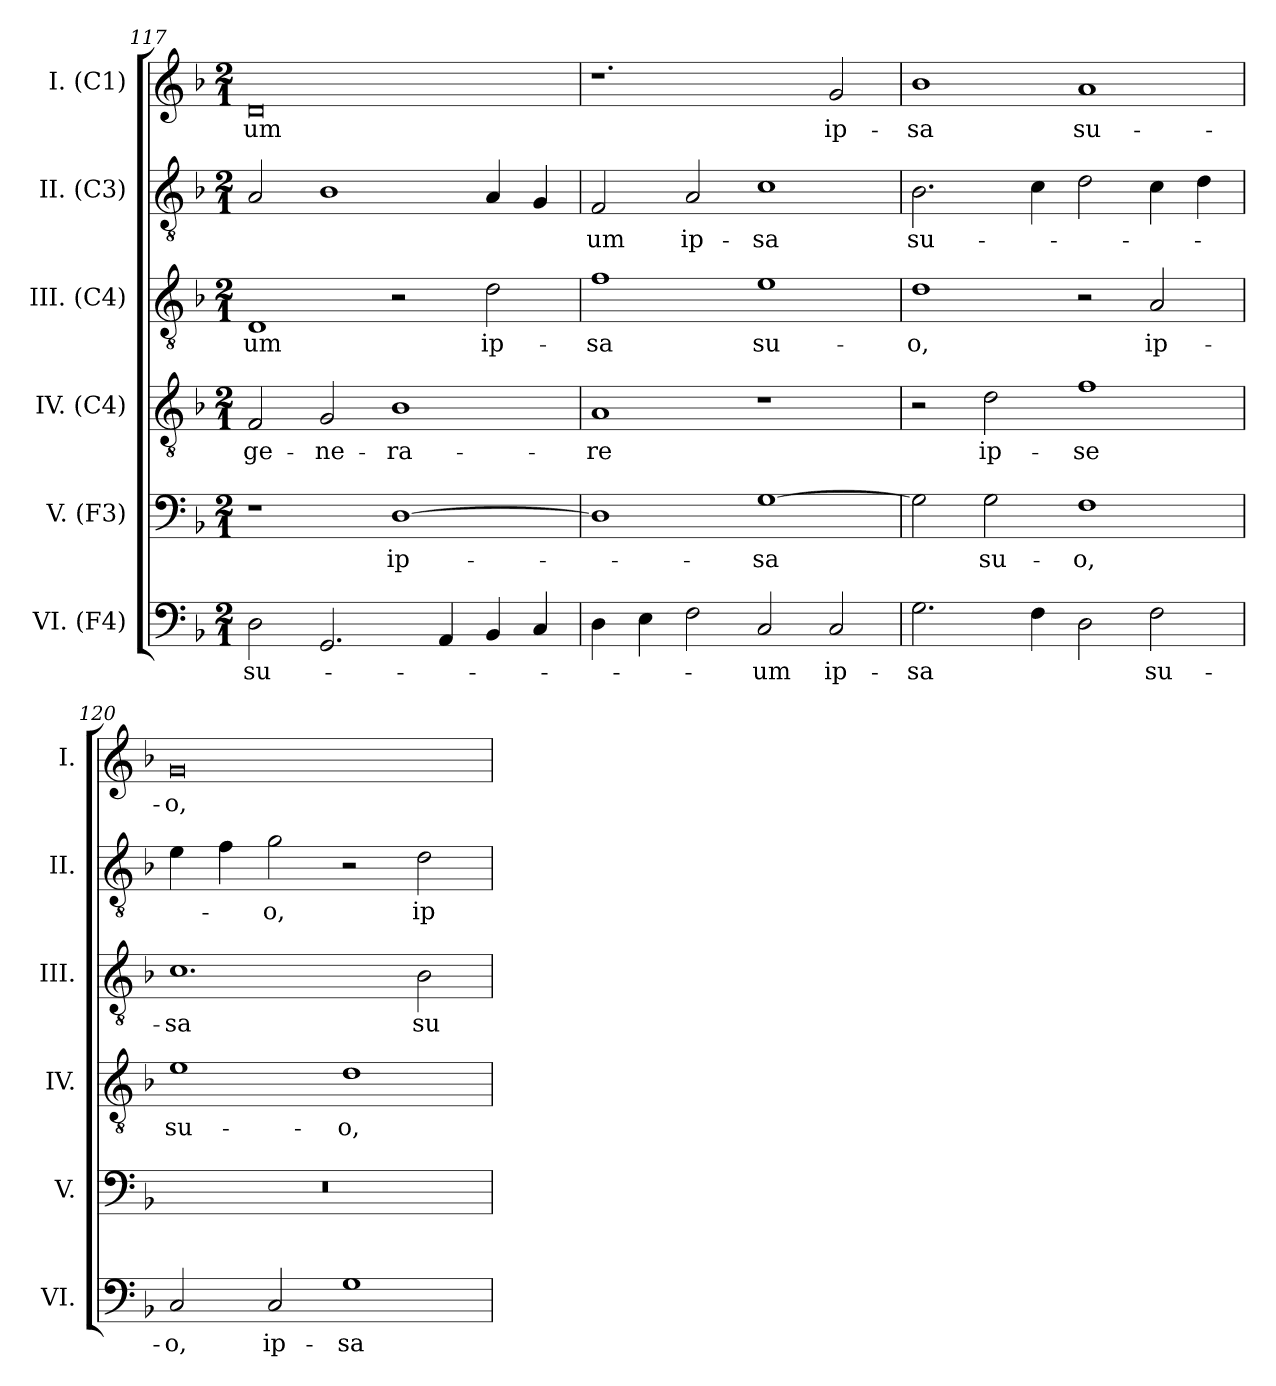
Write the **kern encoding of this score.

**kern	**text	**kern	**text	**kern	**text	**kern	**text	**kern	**text	**kern	**text
*part6	*part6	*part5	*part5	*part4	*part4	*part3	*part3	*part2	*part2	*part1	*part1
*staff6	*staff6	*staff5	*staff5	*staff4	*staff4	*staff3	*staff3	*staff2	*staff2	*staff1	*staff1
*I"VI. (F4)	*	*I"V. (F3)	*	*I"IV. (C4)	*	*I"III. (C4)	*	*I"II. (C3)	*	*I"I. (C1)	*
*I'VI.	*	*I'V.	*	*I'IV.	*	*I'III.	*	*I'II.	*	*I'I.	*
*clefF4	*	*clefF4	*	*clefGv2	*	*clefGv2	*	*clefGv2	*	*clefG2	*
*	*	*	*	*	*	*ITrd7c12	*	*	*	*	*
*k[b-]	*	*k[b-]	*	*k[b-]	*	*k[b-]	*	*k[b-]	*	*k[b-]	*
*F:	*	*F:	*	*F:	*	*F:	*	*F:	*	*F:	*
*M2/1	*	*M2/1	*	*M2/1	*	*M2/1	*	*M2/1	*	*M2/1	*
=117	=117	=117	=117	=117	=117	=117	=117	=117	=117	=117	=117
!	!LO:LY:b:color=#000000	!	!	!	!	!	!	!	!	!	!
!	!	!	!	!	!LO:LY:b:color=#000000	!	!	!	!	!	!
!	!	!	!	!	!	!	!LO:LY:b:color=#000000	!	!	!	!
!	!	!	!	!	!	!	!	!	!	!	!LO:LY:b:color=#000000
2Di\	su-	1r	.	2Fi/	-ge-	1DDi	-um	2Ai/	.	0di	-um
!	!	!	!	!	!LO:LY:b:color=#000000	!	!	!	!	!	!
2.GGi/	.	.	.	2Gi/	-ne-	.	.	1B-i	.	.	.
!	!	!	!LO:LY:b:color=#000000	!	!	!	!	!	!	!	!
!	!	!	!	!	!LO:LY:b:color=#000000	!	!	!	!	!	!
.	.	[1Di	ip-	1B-i	-ra-	2r	.	.	.	.	.
4AAi/	.	.	.	.	.	.	.	.	.	.	.
!	!	!	!	!	!	!	!LO:LY:b:color=#000000	!	!	!	!
4BB-i/	.	.	.	.	.	2Di\	ip-	4Ai/	.	.	.
4Ci/	.	.	.	.	.	.	.	4Gi/	.	.	.
=118	=118	=118	=118	=118	=118	=118	=118	=118	=118	=118	=118
!	!	!	!	!	!LO:LY:b:color=#000000	!	!	!	!	!	!
!	!	!	!	!	!	!	!LO:LY:b:color=#000000	!	!	!	!
!	!	!	!	!	!	!	!	!	!LO:LY:b:color=#000000	!	!
4Di\	.	1Di]	.	1Ai	-re	1Fi	-sa	2Fi/	-um	1.r	.
4Ei\	.	.	.	.	.	.	.	.	.	.	.
!	!	!	!	!	!	!	!	!	!LO:LY:b:color=#000000	!	!
2Fi\	.	.	.	.	.	.	.	2Ai/	ip-	.	.
!	!LO:LY:b:color=#000000	!	!	!	!	!	!	!	!	!	!
!	!	!	!LO:LY:b:color=#000000	!	!	!	!	!	!	!	!
!	!	!	!	!	!	!	!LO:LY:b:color=#000000	!	!	!	!
!	!	!	!	!	!	!	!	!	!LO:LY:b:color=#000000	!	!
2Ci/	-um	[1Gi	-sa	1r	.	1Ei	su-	1ci	-sa	.	.
!	!LO:LY:b:color=#000000	!	!	!	!	!	!	!	!	!	!
!	!	!	!	!	!	!	!	!	!	!	!LO:LY:b:color=#000000
2Ci/	ip-	.	.	.	.	.	.	.	.	2gi/	ip-
=119	=119	=119	=119	=119	=119	=119	=119	=119	=119	=119	=119
!	!LO:LY:b:color=#000000	!	!	!	!	!	!	!	!	!	!
!	!	!	!	!	!	!	!LO:LY:b:color=#000000	!	!	!	!
!	!	!	!	!	!	!	!	!	!LO:LY:b:color=#000000	!	!
!	!	!	!	!	!	!	!	!	!	!	!LO:LY:b:color=#000000
2.Gi\	-sa	2Gi\]	.	2r	.	1Di	-o,	2.B-i\	su-	1b-i	-sa
!	!	!	!LO:LY:b:color=#000000	!	!	!	!	!	!	!	!
!	!	!	!	!	!LO:LY:b:color=#000000	!	!	!	!	!	!
.	.	2Gi\	su-	2di\	ip-	.	.	.	.	.	.
4Fi\	.	.	.	.	.	.	.	4ci\	.	.	.
!	!	!	!LO:LY:b:color=#000000	!	!	!	!	!	!	!	!
!	!	!	!	!	!LO:LY:b:color=#000000	!	!	!	!	!	!
!	!	!	!	!	!	!	!	!	!	!	!LO:LY:b:color=#000000
2Di\	.	1Fi	-o,	1fi	-se	2r	.	2di\	.	1ai	su-
!	!LO:LY:b:color=#000000	!	!	!	!	!	!	!	!	!	!
!	!	!	!	!	!	!	!LO:LY:b:color=#000000	!	!	!	!
2Fi\	su-	.	.	.	.	2AAi/	ip-	4ci\	.	.	.
.	.	.	.	.	.	.	.	4di\	.	.	.
!!LO:LB:g=z
=120	=120	=120	=120	=120	=120	=120	=120	=120	=120	=120	=120
!	!LO:LY:b:color=#000000	!LO:N:vis=1	!	!	!	!	!	!	!	!	!
!	!	!	!	!	!LO:LY:b:color=#000000	!	!	!	!	!	!
!	!	!	!	!	!	!	!LO:LY:b:color=#000000	!	!	!	!
!	!	!	!	!	!	!	!	!	!	!	!LO:LY:b:color=#000000
2Ci/	-o,	0r	.	1ei	su-	1.Ci	-sa	4ei\	.	0gi	-o,
.	.	.	.	.	.	.	.	4fi\	.	.	.
!	!LO:LY:b:color=#000000	!	!	!	!	!	!	!	!	!	!
!	!	!	!	!	!	!	!	!	!LO:LY:b:color=#000000	!	!
2Ci/	ip-	.	.	.	.	.	.	2gi\	-o,	.	.
!	!LO:LY:b:color=#000000	!	!	!	!	!	!	!	!	!	!
!	!	!	!	!	!LO:LY:b:color=#000000	!	!	!	!	!	!
1Gi	-sa	.	.	1di	-o,	.	.	2r	.	.	.
!	!	!	!	!	!	!	!LO:LY:b:color=#000000	!	!	!	!
!	!	!	!	!	!	!	!	!	!LO:LY:b:color=#000000	!	!
.	.	.	.	.	.	2BB-i\	su-	2di\	ip-	.	.
=	=	=	=	=	=	=	=	=	=	=	=
*-	*-	*-	*-	*-	*-	*-	*-	*-	*-	*-	*-
